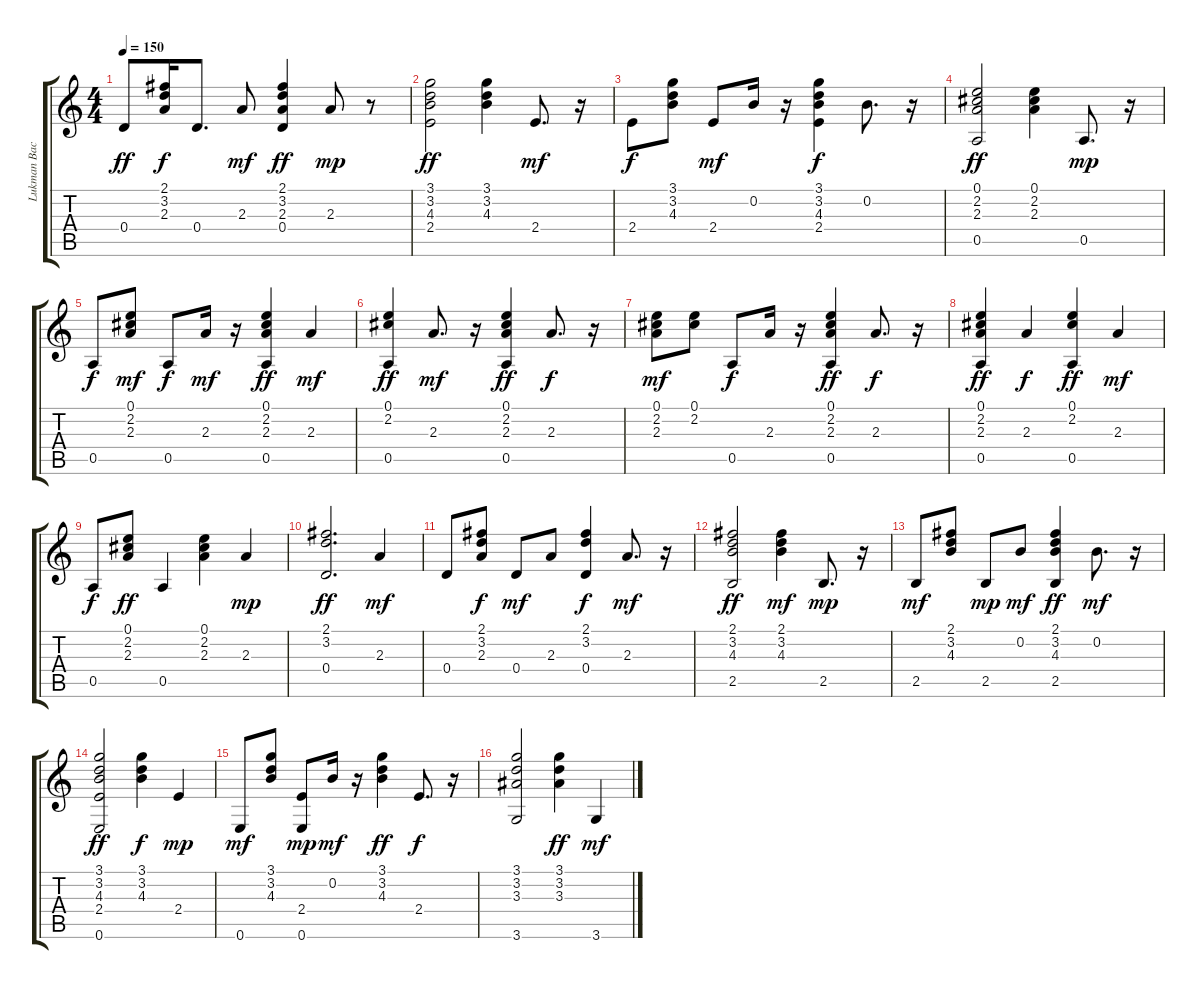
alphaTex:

\track ("Lukman Backup" "Lukman Bac") {instrument acousticguitarsteel}
\staff {score tabs}
\tuning (E4 B3 G3 D3 A2 E2) {hide}
\ts (4 4)
\tempo 150
\clef g2
\ks c
0.4.8{dy ff} (2.1 3.2 2.3).16{dy f} 0.4.8{d} 2.3.8{dy mf} (2.1 3.2 2.3 0.4).4{dy ff} 2.3.8{dy mp} r.8 |
(3.1 3.2 4.3 2.4).2{dy ff} (3.1 3.2 4.3).4 2.4.8{d dy mf} r.16 |
2.4.8{dy f} (3.1 3.2 4.3).8 2.4.8{dy mf} 0.2.16 r.16 (3.1 3.2 4.3 2.4).4{dy f} 0.2.8{d} r.16 |
(0.1 2.2 2.3 0.5).2{dy ff} (0.1 2.2 2.3).4 0.5.8{d dy mp} r.16 |
0.5.8{dy f} (0.1 2.2 2.3).8{dy mf} 0.5.8{dy f} 2.3.16{dy mf} r.16 (0.1 2.2 2.3 0.5).4{dy ff} 2.3.4{dy mf} |
(0.1 2.2 0.5).4{dy ff} 2.3.8{d dy mf} r.16 (0.1 2.2 2.3 0.5).4{dy ff} 2.3.8{d dy f} r.16 |
(0.1 2.2 2.3).8{dy mf} (0.1 2.2).8 0.5.8{dy f} 2.3.16 r.16 (0.1 2.2 2.3 0.5).4{dy ff} 2.3.8{d dy f} r.16 |
(0.1 2.2 2.3 0.5).4{dy ff} 2.3.4{dy f} (0.1 2.2 0.5).4{dy ff} 2.3.4{dy mf} |
0.5.8{dy f} (0.1 2.2 2.3).8{dy ff} 0.5.4 (0.1 2.2 2.3).4 2.3.4{dy mp} |
(2.1 3.2 0.4).2{d dy ff} 2.3.4{dy mf} |
0.4.8 (2.1 3.2 2.3).8{dy f} 0.4.8{dy mf} 2.3.8 (2.1 3.2 0.4).4{dy f} 2.3.8{d dy mf} r.16 |
(2.1 3.2 4.3 2.5).2{dy ff} (2.1 3.2 4.3).4{dy mf} 2.5.8{d dy mp} r.16 |
2.5.8{dy mf} (2.1 3.2 4.3).8 2.5.8{dy mp} 0.2.8{dy mf} (2.1 3.2 4.3 2.5).4{dy ff} 0.2.8{d dy mf} r.16 |
(3.1 3.2 4.3 2.4 0.6).2{dy ff} (3.1 3.2 4.3).4{dy f} 2.4.4{dy mp} |
0.6.8{dy mf} (3.1 3.2 4.3).8 (2.4 0.6).8{dy mp} 0.2.16{dy mf} r.16 (3.1 3.2 4.3).4{dy ff} 2.4.8{d dy f} r.16 |
(3.1 3.2 3.3 3.6).2 (3.1 3.2 3.3).4{dy ff} 3.6.4{dy mf}
